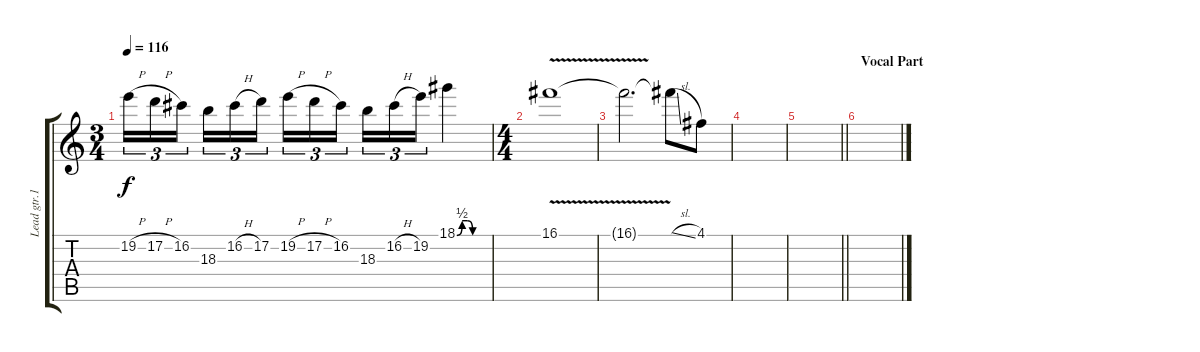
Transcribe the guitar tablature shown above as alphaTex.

\track ("Lead gtr.1" "Lead gtr.1") {instrument distortionguitar}
\staff {score tabs}
\tuning (D4 A3 F3 C3 G2 D2) {hide}
\ts (3 4)
\tempo 116
\clef g2
\ks c
19.2{h}.16{tu (3 2) dy f} 17.2{h}.16{tu (3 2)} 16.2.16{tu (3 2) beam splitsecondary} 18.3.16{tu (3 2)} 16.2{h}.16{tu (3 2)} 17.2.16{tu (3 2)} 19.2{h}.16{tu (3 2)} 17.2{h}.16{tu (3 2)} 16.2.16{tu (3 2) beam splitsecondary} 18.3.16{tu (3 2)} 16.2{h}.16{tu (3 2)} 19.2.16{tu (3 2)} 18.1{be (custom 0 0 10 2 20 2 30 0 60 0)}.4 |
\ts (4 4)
16.1{v}.1{volume 4} |
16.1{t}.2{d} 16.1{sl t}.8 4.1.8 |
|
\barLineRight lightlight
|
\section ("" "Vocal Part")
